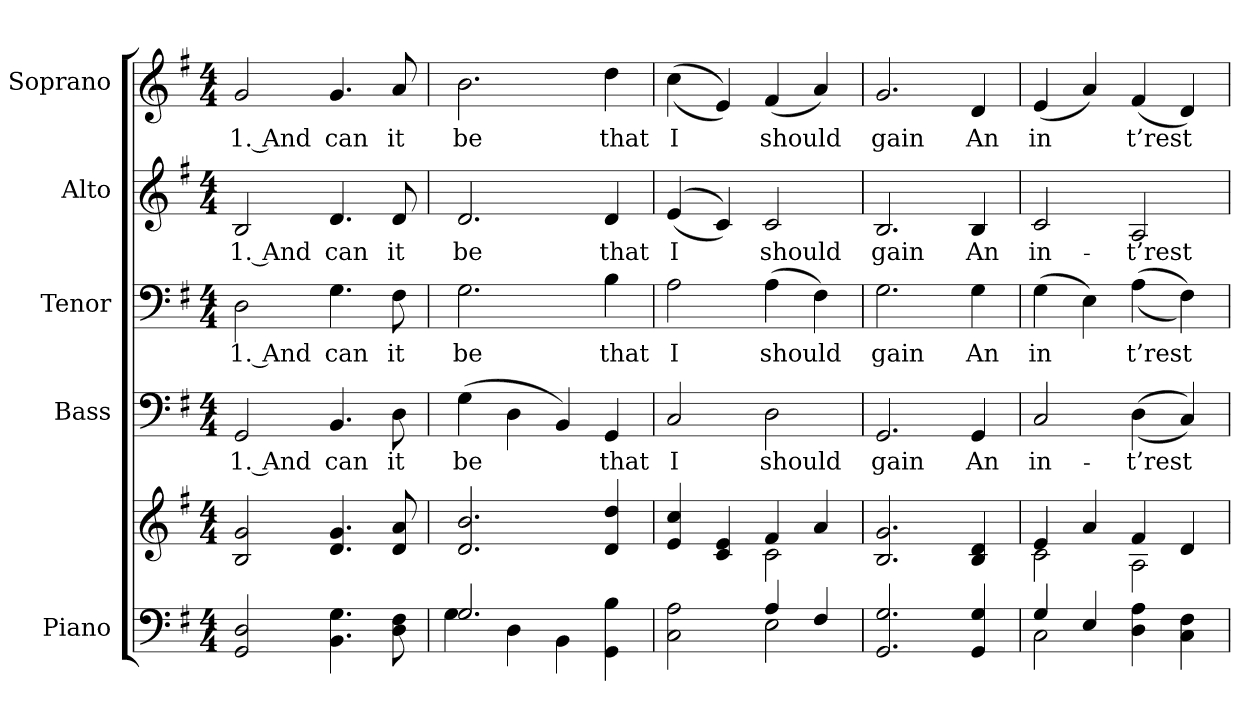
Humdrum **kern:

**kern	**kern	**kern	**text	**kern	**text	**kern	**text	**kern	**text
*part5	*part5	*part4	*part4	*part3	*part3	*part2	*part2	*part1	*part1
*staff6	*staff5	*staff4	*staff4	*staff3	*staff3	*staff2	*staff2	*staff1	*staff1
*I"Piano	*	*I"Bass	*	*I"Tenor	*	*I"Alto	*	*I"Soprano	*
*I'Pno.	*	*I'B.	*	*I'T.	*	*I'A.	*	*I'S.	*
!!LO:PB:g=z
*clefF4	*clefG2	*clefF4	*	*clefF4	*	*clefG2	*	*clefG2	*
*k[f#]	*k[f#]	*k[f#]	*	*k[f#]	*	*k[f#]	*	*k[f#]	*
*G:	*G:	*G:	*	*G:	*	*G:	*	*G:	*
*M4/4	*M4/4	*M4/4	*	*M4/4	*	*M4/4	*	*M4/4	*
*MM180	*MM180	*MM180	*	*MM180	*	*MM180	*	*MM180	*
=1	=1	=1	=1	=1	=1	=1	=1	=1	=1
!	!	!	!LO:LY:b:color=#000000	!	!	!	!	!	!
!	!	!	!	!	!LO:LY:b:color=#000000	!	!	!	!
!	!	!	!	!	!	!	!LO:LY:b:color=#000000	!	!
!	!	!	!	!	!	!	!	!	!LO:LY:b:color=#000000
2GGi/ 2Di	2Bi/ 2gi	2GGi/	1. And	2Di\	1. And	2Bi/	1. And	2gi/	1. And
!	!	!	!LO:LY:b:color=#000000	!	!	!	!	!	!
!	!	!	!	!	!LO:LY:b:color=#000000	!	!	!	!
!	!	!	!	!	!	!	!LO:LY:b:color=#000000	!	!
!	!	!	!	!	!	!	!	!	!LO:LY:b:color=#000000
4.BBi\ 4.Gi	4.di/ 4.gi	4.BBi/	can	4.Gi\	can	4.di/	can	4.gi/	can
!	!	!	!LO:LY:b:color=#000000	!	!	!	!	!	!
!	!	!	!	!	!LO:LY:b:color=#000000	!	!	!	!
!	!	!	!	!	!	!	!LO:LY:b:color=#000000	!	!
!	!	!	!	!	!	!	!	!	!LO:LY:b:color=#000000
8Di\ 8F#i	8di/ 8ai	8Di\	it	8F#i\	it	8di/	it	8ai/	it
=2	=2	=2	=2	=2	=2	=2	=2	=2	=2
*^	*	*	*	*	*	*	*	*	*
!	!	!	!	!LO:LY:b:color=#000000	!	!	!	!	!	!
!	!	!	!	!	!	!LO:LY:b:color=#000000	!	!	!	!
!	!	!	!	!	!	!	!	!LO:LY:b:color=#000000	!	!
!	!	!	!	!	!	!	!	!	!	!LO:LY:b:color=#000000
2.Gi/	4Gi\	2.di/ 2.bi	(4Gi\	be	2.Gi\	be	2.di/	be	2.bi\	be
.	4Di\	.	4Di\	.	.	.	.	.	.	.
.	4BBi\	.	4BBi/)	.	.	.	.	.	.	.
!	!	!	!	!LO:LY:b:color=#000000	!	!	!	!	!	!
!	!	!	!	!	!	!LO:LY:b:color=#000000	!	!	!	!
!	!	!	!	!	!	!	!	!LO:LY:b:color=#000000	!	!
!	!	!	!	!	!	!	!	!	!	!LO:LY:b:color=#000000
4GGi\ 4Bi	4ryy	4di/ 4ddi	4GGi/	that	4Bi\	that	4di/	that	4ddi\	that
=3	=3	=3	=3	=3	=3	=3	=3	=3	=3	=3
*	*	*^	*	*	*	*	*	*	*	*
!	!	!	!	!	!LO:LY:b:color=#000000	!	!	!	!	!	!
!	!	!	!	!	!	!	!LO:LY:b:color=#000000	!	!	!	!
!	!	!	!	!	!	!	!	!	!LO:LY:b:color=#000000	!	!
!	!	!	!	!	!	!	!	!	!	!	!LO:LY:b:color=#000000
2Ci\ 2Ai	2ryy	4ei/ 4cci	2ryy	2Ci/	I	2Ai\	I	((4ei/	I	((4cci\	I
.	.	4ci/ 4ei	.	.	.	.	.	4ci/))	.	4ei/))	.
!	!	!	!	!	!LO:LY:b:color=#000000	!	!	!	!	!	!
!	!	!	!	!	!	!	!LO:LY:b:color=#000000	!	!	!	!
!	!	!	!	!	!	!	!	!	!LO:LY:b:color=#000000	!	!
!	!	!	!	!	!	!	!	!	!	!	!LO:LY:b:color=#000000
4Ai/	2Ei\	4f#i/	2ci\	2Di\	should	(4Ai\	should	2ci/	should	(4f#i/	should
4F#i/	.	4ai/	.	.	.	4F#i\)	.	.	.	4ai/)	.
*v	*v	*	*	*	*	*	*	*	*	*	*
*	*v	*v	*	*	*	*	*	*	*	*
=4	=4	=4	=4	=4	=4	=4	=4	=4	=4
!	!	!	!LO:LY:b:color=#000000	!	!	!	!	!	!
!	!	!	!	!	!LO:LY:b:color=#000000	!	!	!	!
!	!	!	!	!	!	!	!LO:LY:b:color=#000000	!	!
!	!	!	!	!	!	!	!	!	!LO:LY:b:color=#000000
2.GGi/ 2.Gi	2.Bi/ 2.gi	2.GGi/	gain	2.Gi\	gain	2.Bi/	gain	2.gi/	gain
!	!	!	!LO:LY:b:color=#000000	!	!	!	!	!	!
!	!	!	!	!	!LO:LY:b:color=#000000	!	!	!	!
!	!	!	!	!	!	!	!LO:LY:b:color=#000000	!	!
!	!	!	!	!	!	!	!	!	!LO:LY:b:color=#000000
4GGi/ 4Gi	4Bi/ 4di	4GGi/	An	4Gi\	An	4Bi/	An	4di/	An
!!LO:PB:g=z
=5	=5	=5	=5	=5	=5	=5	=5	=5	=5
*^	*^	*	*	*	*	*	*	*	*
!	!	!	!	!	!LO:LY:b:color=#000000	!	!	!	!	!	!
!	!	!	!	!	!	!	!LO:LY:b:color=#000000	!	!	!	!
!	!	!	!	!	!	!	!	!	!LO:LY:b:color=#000000	!	!
!	!	!	!	!	!	!	!	!	!	!	!LO:LY:b:color=#000000
4Gi/	2Ci\	4ei/	2ci\	2Ci/	in-	(4Gi\	in	2ci/	in-	(4ei/	in
4Ei/	.	4ai/	.	.	.	4Ei\)	.	.	.	4ai/)	.
!	!	!	!	!	!LO:LY:b:color=#000000	!	!	!	!	!	!
!	!	!	!	!	!	!	!LO:LY:b:color=#000000	!	!	!	!
!	!	!	!	!	!	!	!	!	!LO:LY:b:color=#000000	!	!
!	!	!	!	!	!	!	!	!	!	!	!LO:LY:b:color=#000000
4Di\ 4Ai	2ryy	4f#i/	2Ai\	((4Di\	-t’rest	((4Ai\	t’rest	2Ai/	-t’rest	(4f#i/	t’rest
4Ci\ 4F#i	.	4di/	.	4Ci/))	.	4F#i\))	.	.	.	4di/)	.
*v	*v	*	*	*	*	*	*	*	*	*	*
*	*v	*v	*	*	*	*	*	*	*	*
=	=	=	=	=	=	=	=	=	=
*-	*-	*-	*-	*-	*-	*-	*-	*-	*-
